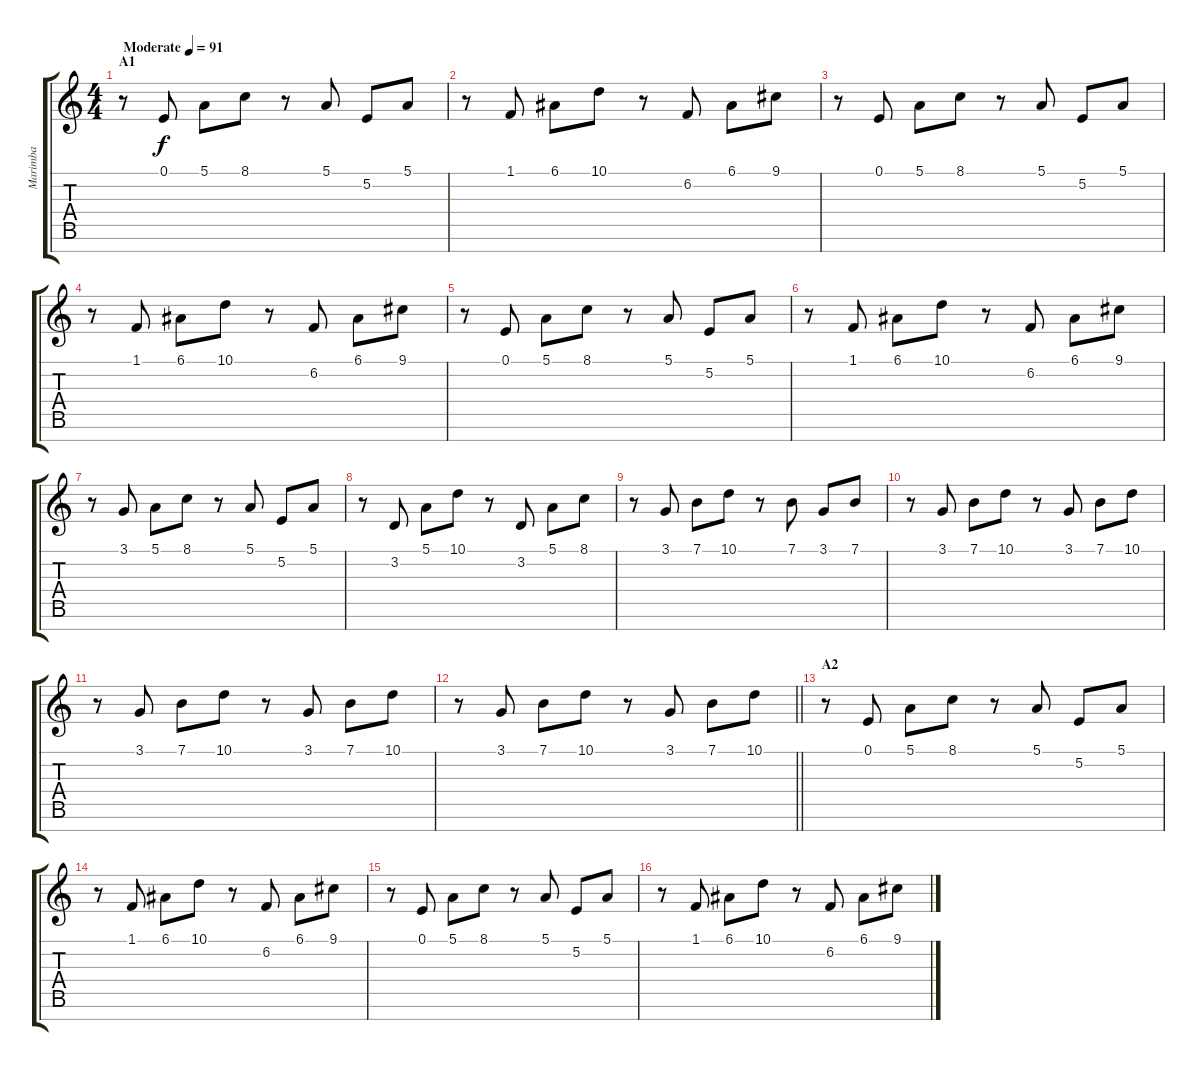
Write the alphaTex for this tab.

\track ("Marimba" "Marimba") {instrument marimba}
\staff {score tabs}
\tuning (E4 B3 G3 D3 A2 E2 B1) {hide}
\ts (4 4)
\section ("" "A1")
\tempo (91 "Moderate")
\clef g2
\ks c
r.8{dy f instrument marimba} 0.1.8 5.1.8 8.1.8 r.8 5.1.8 5.2.8 5.1.8 |
r.8 1.1.8 6.1.8 10.1.8 r.8 6.2.8 6.1.8 9.1.8 |
r.8 0.1.8 5.1.8 8.1.8 r.8 5.1.8 5.2.8 5.1.8 |
r.8 1.1.8 6.1.8 10.1.8 r.8 6.2.8 6.1.8 9.1.8 |
r.8 0.1.8 5.1.8 8.1.8 r.8 5.1.8 5.2.8 5.1.8 |
r.8 1.1.8 6.1.8 10.1.8 r.8 6.2.8 6.1.8 9.1.8 |
r.8 3.1.8 5.1.8 8.1.8 r.8 5.1.8 5.2.8 5.1.8 |
r.8 3.2.8 5.1.8 10.1.8 r.8 3.2.8 5.1.8 8.1.8 |
r.8 3.1.8 7.1.8 10.1.8 r.8 7.1.8 3.1.8 7.1.8 |
r.8 3.1.8 7.1.8 10.1.8 r.8 3.1.8 7.1.8 10.1.8 |
r.8 3.1.8 7.1.8 10.1.8 r.8 3.1.8 7.1.8 10.1.8 |
\barLineRight lightlight
r.8 3.1.8 7.1.8 10.1.8 r.8 3.1.8 7.1.8 10.1.8 |
\section ("" "A2")
r.8 0.1.8 5.1.8 8.1.8 r.8 5.1.8 5.2.8 5.1.8 |
r.8 1.1.8 6.1.8 10.1.8 r.8 6.2.8 6.1.8 9.1.8 |
r.8 0.1.8 5.1.8 8.1.8 r.8 5.1.8 5.2.8 5.1.8 |
r.8 1.1.8 6.1.8 10.1.8 r.8 6.2.8 6.1.8 9.1.8
